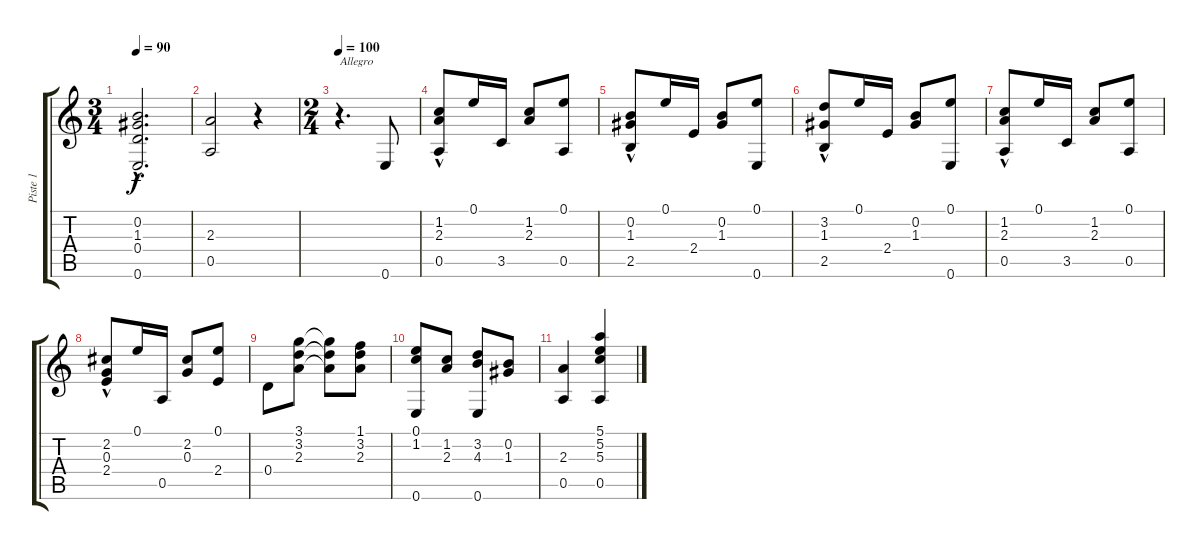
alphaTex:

\track ("Piste 1" "Piste 1") {instrument acousticguitarnylon}
\staff {score tabs}
\tuning (E4 B3 G3 D3 A2 E2) {hide}
\ts (3 4)
\tempo 90
\clef g2
\ks c
(0.2{hac} 1.3{hac} 0.4{hac} 0.6{hac}).2{d dy f} |
(2.3 0.5).2 r.4 |
\ts (2 4)
\tempo 100
r.4{d txt "Allegro"} 0.6.8 |
(1.2 2.3 0.5{hac}).8 0.1.16 3.5.16 (1.2 2.3).8 (0.1 0.5).8 |
(0.2 1.3 2.5{hac}).8 0.1.16 2.4.16 (0.2 1.3).8 (0.1 0.6).8 |
(3.2 1.3 2.5{hac}).8 0.1.16 2.4.16 (0.2 1.3).8 (0.1 0.6).8 |
(1.2 2.3 0.5{hac}).8 0.1.16 3.5.16 (1.2 2.3).8 (0.1 0.5).8 |
(2.2 0.3 2.4{hac}).8 0.1.16 0.5.16 (2.2 0.3).8 (0.1 2.4).8 |
0.4.8 (3.1 3.2 2.3).8 (3.1{t} 3.2{t} 2.3{t}).8 (1.1 3.2 2.3).8 |
(0.1 1.2 0.6).8 (1.2 2.3).8 (3.2 4.3 0.6).8 (0.2 1.3).8 |
(2.3 0.5).4 (5.1 5.2 5.3 0.5).4
